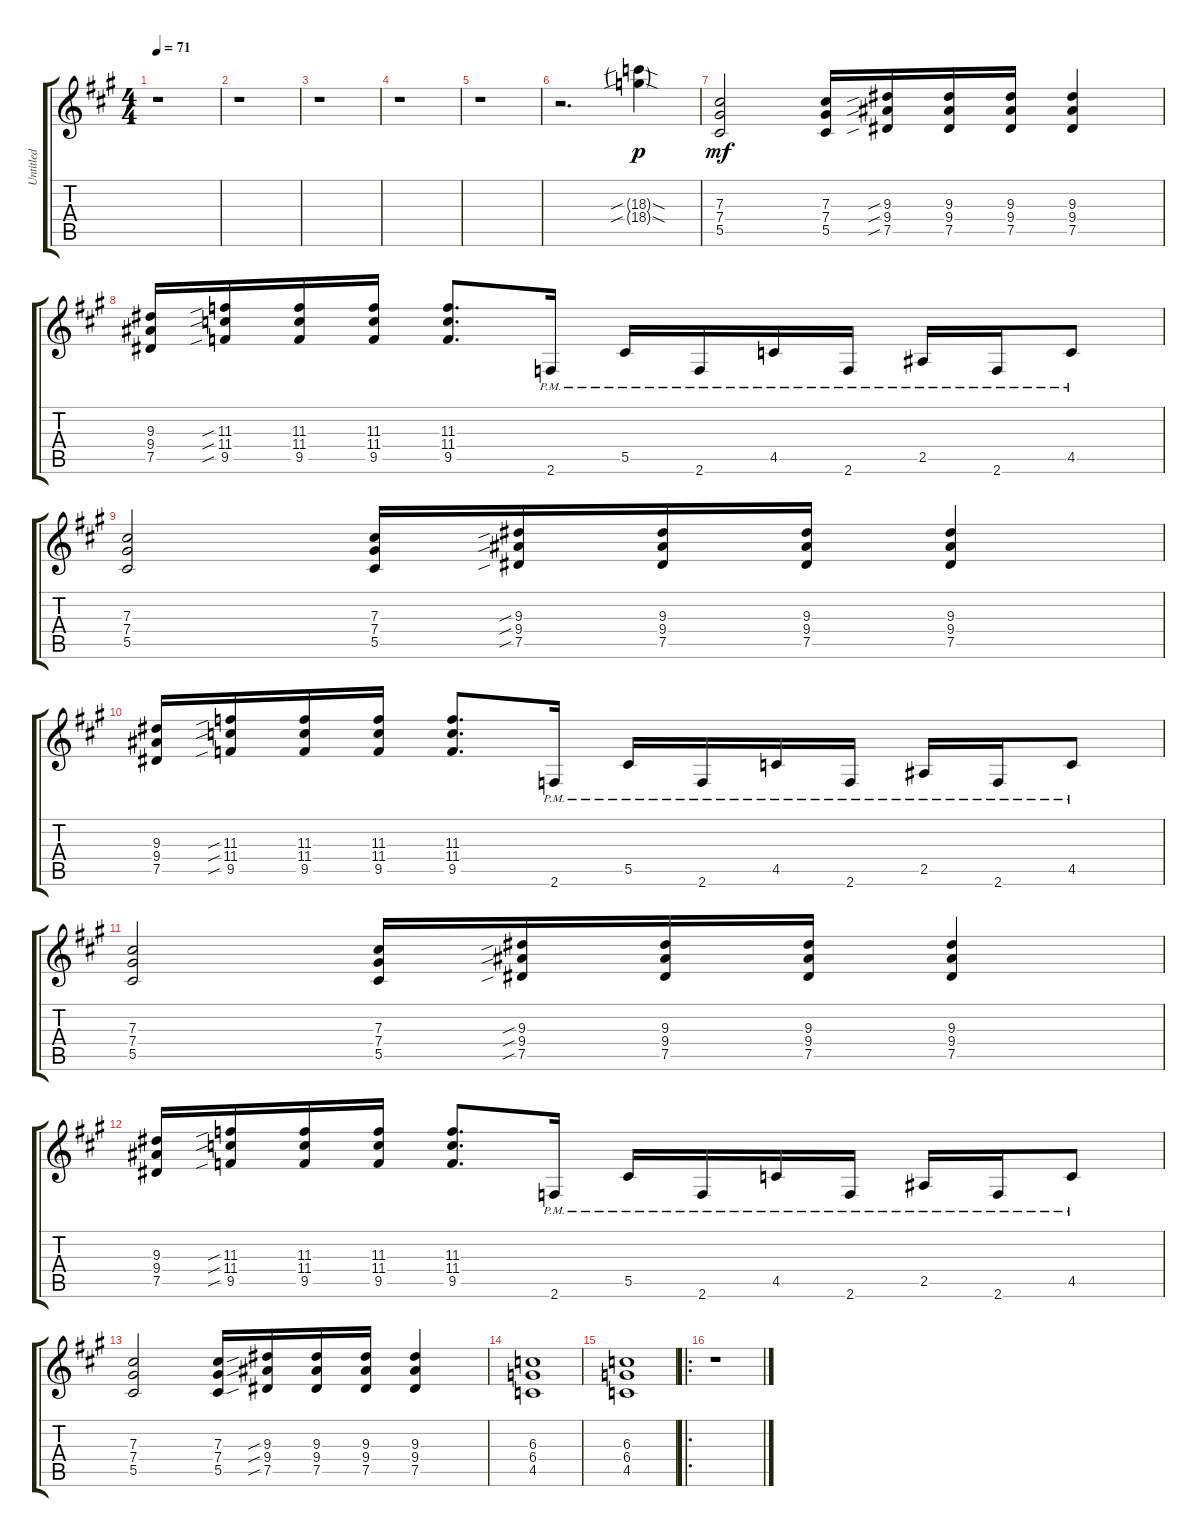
\track ("Untitled" "Untitled") {instrument distortionguitar}
\staff {score tabs}
\tuning (Eb4 Bb3 Gb3 Db3 Ab2 Eb2) {hide}
\ts (4 4)
\tempo 71
\clef g2
\ks a
r.1{dy mf} |
r.1 |
r.1 |
r.1 |
r.1 |
r.2{d} (18.3{sib sod g} 18.4{sib sod g}).4{dy p} |
(7.3 7.4 5.5).2{dy mf} (7.3 7.4 5.5).16 (9.3{sib} 9.4{sib} 7.5{sib}).16 (9.3 9.4 7.5).16 (9.3 9.4 7.5).16 (9.3 9.4 7.5).4 |
(9.3 9.4 7.5).16 (11.3{sib} 11.4{sib} 9.5{sib}).16 (11.3 11.4 9.5).16 (11.3 11.4 9.5).16 (11.3 11.4 9.5).8{d} 2.6{pm}.16 5.5{pm}.16 2.6{pm}.16 4.5{pm}.16 2.6{pm}.16 2.5{pm}.16 2.6{pm}.16 4.5{pm}.8 |
(7.3 7.4 5.5).2 (7.3 7.4 5.5).16 (9.3{sib} 9.4{sib} 7.5{sib}).16 (9.3 9.4 7.5).16 (9.3 9.4 7.5).16 (9.3 9.4 7.5).4 |
(9.3 9.4 7.5).16 (11.3{sib} 11.4{sib} 9.5{sib}).16 (11.3 11.4 9.5).16 (11.3 11.4 9.5).16 (11.3 11.4 9.5).8{d} 2.6{pm}.16 5.5{pm}.16 2.6{pm}.16 4.5{pm}.16 2.6{pm}.16 2.5{pm}.16 2.6{pm}.16 4.5{pm}.8 |
(7.3 7.4 5.5).2 (7.3 7.4 5.5).16 (9.3{sib} 9.4{sib} 7.5{sib}).16 (9.3 9.4 7.5).16 (9.3 9.4 7.5).16 (9.3 9.4 7.5).4 |
(9.3 9.4 7.5).16 (11.3{sib} 11.4{sib} 9.5{sib}).16 (11.3 11.4 9.5).16 (11.3 11.4 9.5).16 (11.3 11.4 9.5).8{d} 2.6{pm}.16 5.5{pm}.16 2.6{pm}.16 4.5{pm}.16 2.6{pm}.16 2.5{pm}.16 2.6{pm}.16 4.5{pm}.8 |
(7.3 7.4 5.5).2 (7.3 7.4 5.5).16 (9.3{sib} 9.4{sib} 7.5{sib}).16 (9.3 9.4 7.5).16 (9.3 9.4 7.5).16 (9.3 9.4 7.5).4 |
(6.3 6.4 4.5).1 |
(6.3 6.4 4.5).1 |
\ro
r.1
